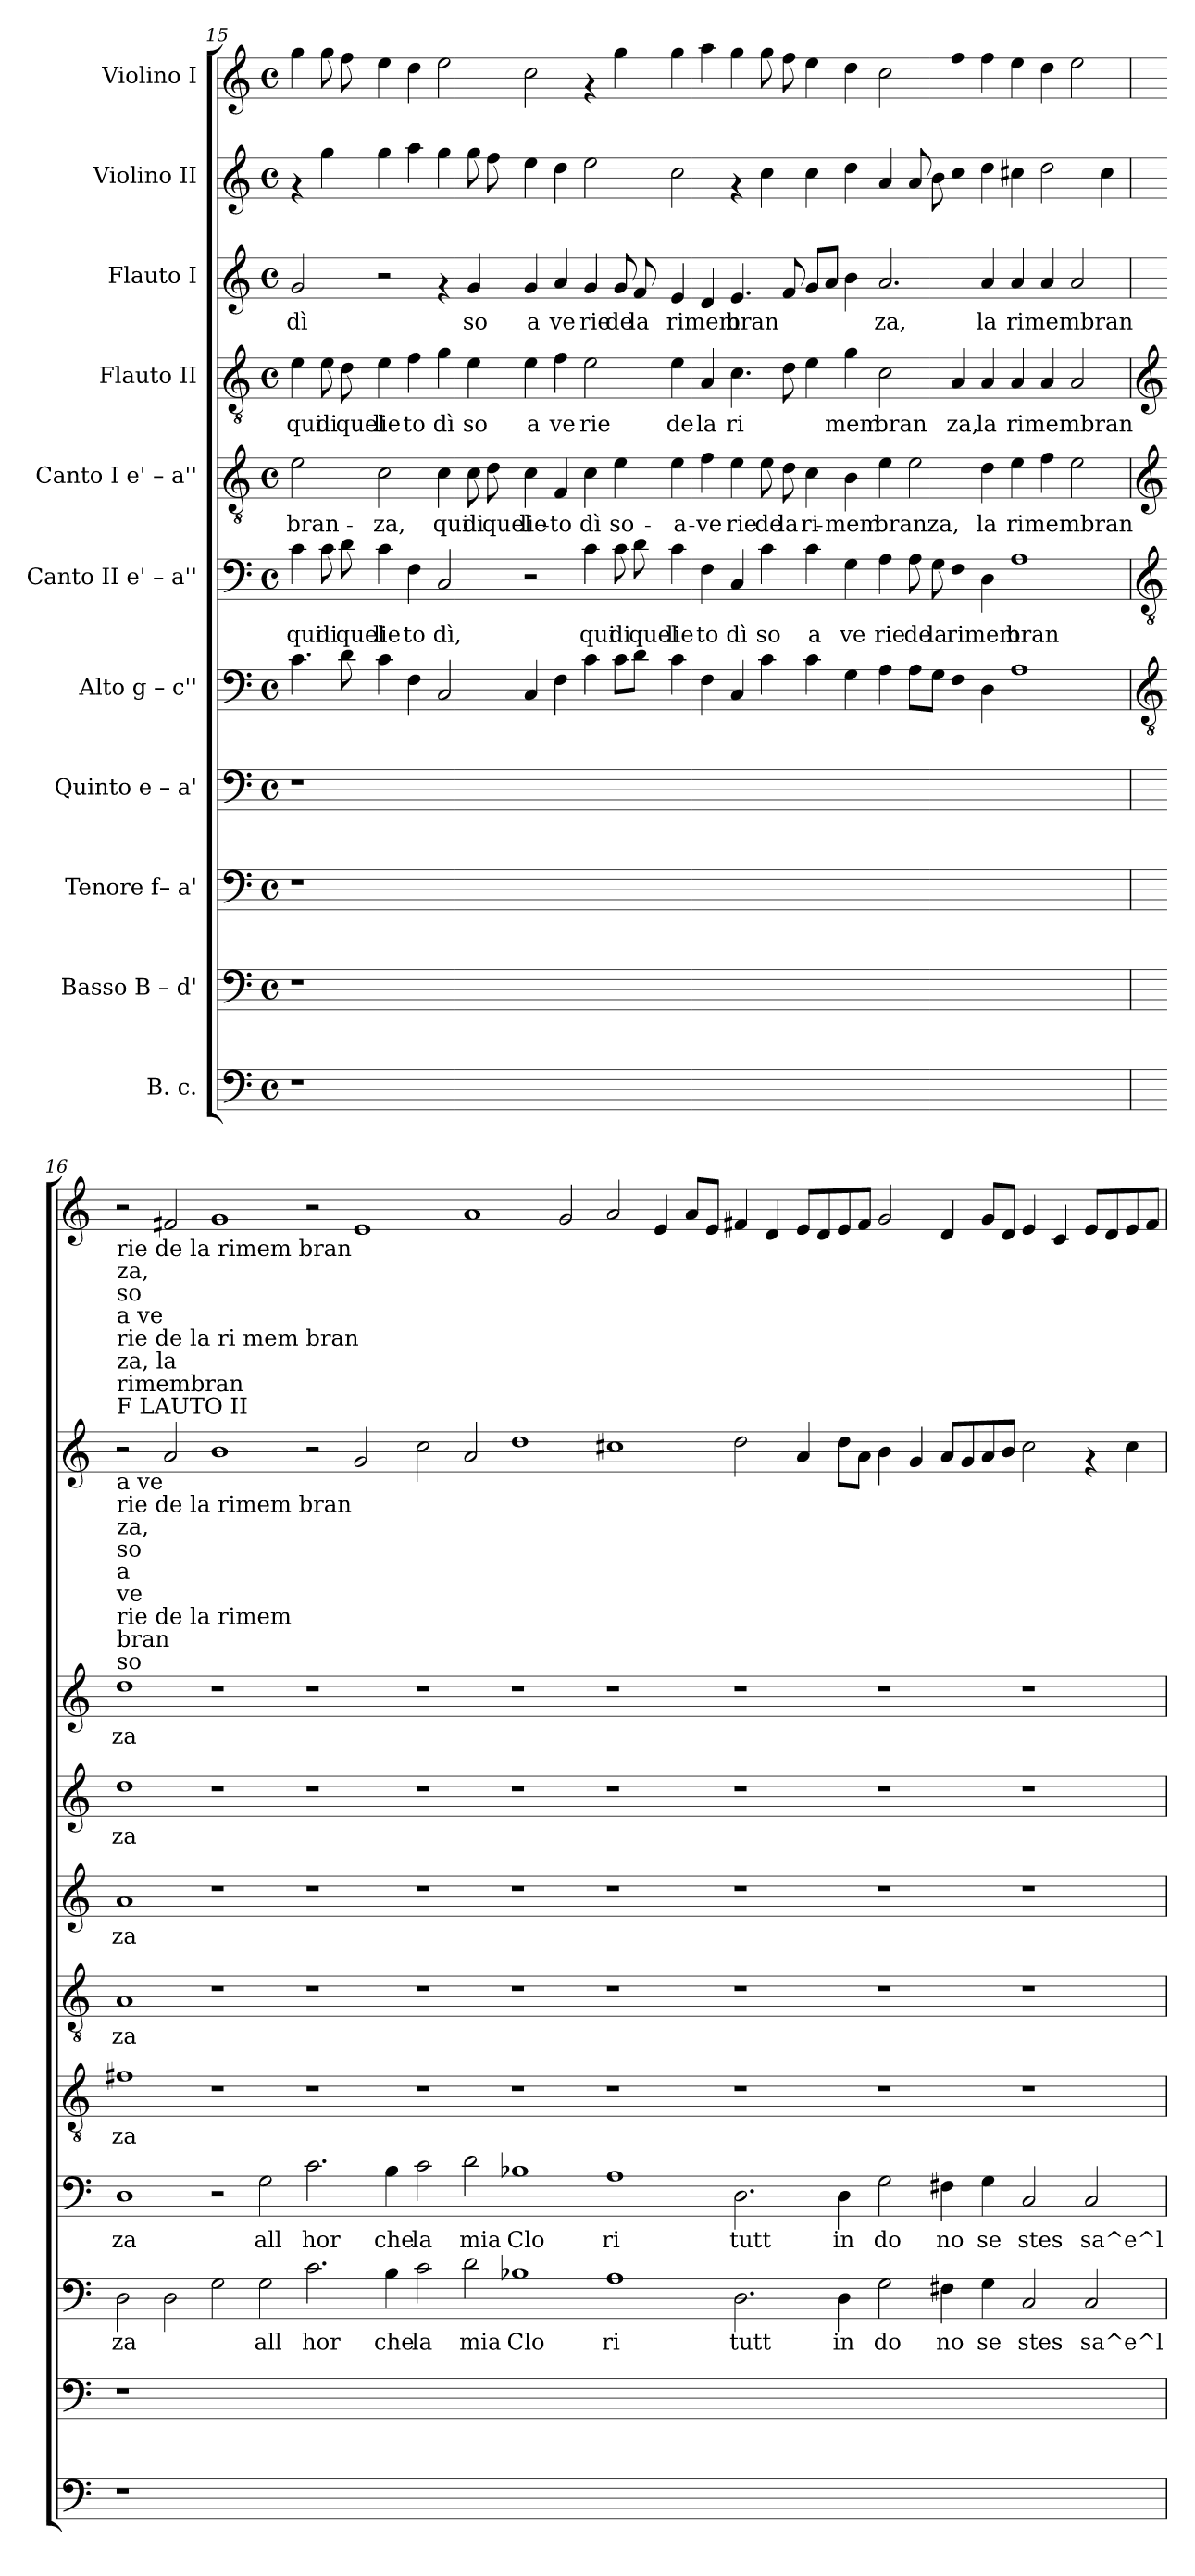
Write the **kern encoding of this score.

**kern	**kern	**kern	**text	**kern	**text	**kern	**text	**kern	**text	**kern	**text	**kern	**text	**kern	**text	**kern	**kern
*part11	*part10	*part9	*part9	*part8	*part8	*part7	*part7	*part6	*part6	*part5	*part5	*part4	*part4	*part3	*part3	*part2	*part1
*staff11	*staff10	*staff9	*staff9	*staff8	*staff8	*staff7	*staff7	*staff6	*staff6	*staff5	*staff5	*staff4	*staff4	*staff3	*staff3	*staff2	*staff1
*I"B. c.	*I"Basso  B – d'	*I"Tenore  f– a'	*	*I"Quinto  e – a'	*	*I"Alto  g – c''	*	*I"Canto II  e' – a''	*	*I"Canto I  e' – a''	*	*I"Flauto II	*	*I"Flauto I	*	*I"Violino II	*I"Violino I
!!LO:PB:g=z
*clefF4	*clefF4	*clefF4	*	*clefF4	*	*clefF4	*	*clefF4	*	*clefGv2	*	*clefGv2	*	*clefG2	*	*clefG2	*clefG2
*k[]	*k[]	*k[]	*	*k[]	*	*k[]	*	*k[]	*	*k[]	*	*k[]	*	*k[]	*	*k[]	*k[]
*C:	*C:	*C:	*	*C:	*	*C:	*	*C:	*	*C:	*	*C:	*	*C:	*	*C:	*C:
*M4/4	*M4/4	*M4/4	*	*M4/4	*	*M4/4	*	*M4/4	*	*M4/4	*	*M4/4	*	*M4/4	*	*M4/4	*M4/4
*met(c)	*met(c)	*met(c)	*	*met(c)	*	*met(c)	*	*met(c)	*	*met(c)	*	*met(c)	*	*met(c)	*	*met(c)	*met(c)
=15	=15	=15	=15	=15	=15	=15	=15	=15	=15	=15	=15	=15	=15	=15	=15	=15	=15
!	!	!	!	!	!	!	!LO:LY:b:rj	!	!LO:LY:b:rj	!	!LO:LY:b:rj	!	!LO:LY:b	!	!LO:LY:b:cj	!	!
1r	1r	1r	.	1r	.	4.c\	.	4c\	qui	2e\	-bran-	4e\	qui	2g/	dì	4rf	4gg\
!	!	!	!	!	!	!	!	!	!LO:LY:b:rj	!	!	!	!LO:LY:b	!	!	!	!
.	.	.	.	.	.	.	.	8c\	di	.	.	8e\	di	.	.	4gg\	8gg\
!	!	!	!	!	!	!	!LO:LY:b:rj	!	!LO:LY:b:rj	!	!	!	!LO:LY:b	!	!	!	!
.	.	.	.	.	.	8d\	.	8d\	quel	.	.	8d\	quel	.	.	.	8ff\
!	!	!	!	!	!	!	!LO:LY:b:rj	!	!LO:LY:b:rj	!	!LO:LY:b:rj	!	!LO:LY:b	!	!	!	!
.	.	.	.	.	.	4c\	.	4c\	lie	2c\	-za,	4e\	lie	2r	.	4gg\	4ee\
!	!	!	!	!	!	!	!LO:LY:b:rj	!	!LO:LY:b:rj	!	!	!	!LO:LY:b	!	!	!	!
.	.	.	.	.	.	4F\	.	4F\	to	.	.	4f\	to	.	.	4aa\	4dd\
!	!	!	!	!	!	!	!LO:LY:b:rj	!	!LO:LY:b:rj	!	!LO:LY:b:rj	!	!LO:LY:b	!	!	!	!
00ryy	00ryy	00ryy	.	00ryy	.	2C/	.	2C/	dì,	4c\	qui	4g\	dì	4rf	.	4gg\	2ee\
!	!	!	!	!	!	!	!	!	!	!	!LO:LY:b:rj	!	!LO:LY:b	!	!LO:LY:b:cj	!	!
.	.	.	.	.	.	.	.	.	.	8c\	di	4e\	so	4g/	so	8gg\	.
!	!	!	!	!	!	!	!	!	!	!	!LO:LY:b:rj	!	!	!	!	!	!
.	.	.	.	.	.	.	.	.	.	8d\	quel	.	.	.	.	8ff\	.
!	!	!	!	!	!	!	!LO:LY:b:rj	!	!	!	!LO:LY:b:rj	!	!LO:LY:b	!	!LO:LY:b:cj	!	!
.	.	.	.	.	.	4C/	.	2r	.	4c\	lie-	4e\	a	4g/	a	4ee\	2cc\
!	!	!	!	!	!	!	!LO:LY:b:rj	!	!	!	!LO:LY:b:rj	!	!LO:LY:b	!	!LO:LY:b:cj	!	!
.	.	.	.	.	.	4F\	.	.	.	4F/	-to	4f\	ve	4a/	ve	4dd\	.
!	!	!	!	!	!	!	!LO:LY:b:rj	!	!LO:LY:b:rj	!	!LO:LY:b:rj	!	!LO:LY:b	!	!LO:LY:b:cj	!	!
.	.	.	.	.	.	4c\	.	4c\	qui	4c\	dì	2e\	rie	4g/	rie	2ee\	4rf
!	!	!	!	!	!	!	!LO:LY:b:rj	!	!LO:LY:b:rj	!	!LO:LY:b:rj	!	!	!	!LO:LY:b:cj	!	!
.	.	.	.	.	.	8c\L	.	8c\	di	4e\	so-	.	.	8g/	de	.	4gg\
!	!	!	!	!	!	!	!LO:LY:b:rj	!	!LO:LY:b:rj	!	!	!	!	!	!LO:LY:b:cj	!	!
.	.	.	.	.	.	8d\J	.	8d\	quel	.	.	.	.	8f/	la	.	.
!	!	!	!	!	!	!	!LO:LY:b:rj	!	!LO:LY:b:rj	!	!LO:LY:b:rj	!	!LO:LY:b	!	!LO:LY:b:cj	!	!
.	.	.	.	.	.	4c\	.	4c\	lie	4e\	-a-	4e\	de	4e/	rimem	2cc\	4gg\
!	!	!	!	!	!	!	!LO:LY:b:rj	!	!LO:LY:b:rj	!	!LO:LY:b:rj	!	!LO:LY:b	!	!LO:LY:b:cj	!	!
.	.	.	.	.	.	4F\	.	4F\	to	4f\	-ve	4A/	la	4d/	.	.	4aa\
!	!	!	!	!	!	!	!LO:LY:b:rj	!	!LO:LY:b:rj	!	!LO:LY:b:rj	!	!LO:LY:b	!	!LO:LY:b:cj	!	!
.	.	.	.	.	.	4C/	.	4C/	dì	4e\	rie-	4.c\	ri	4.e/	bran	4rf	4gg\
!	!	!	!	!	!	!	!LO:LY:b:rj	!	!LO:LY:b:rj	!	!LO:LY:b:rj	!	!	!	!	!	!
.	.	.	.	.	.	4c\	.	4c\	so	8e\	-de	.	.	.	.	4cc\	8gg\
!	!	!	!	!	!	!	!	!	!	!	!LO:LY:b:rj	!	!LO:LY:b	!	!LO:LY:b:cj	!	!
.	.	.	.	.	.	.	.	.	.	8d\	la	8d\	.	8f/	.	.	8ff\
!	!	!	!	!	!	!	!LO:LY:b:rj	!	!LO:LY:b:rj	!	!LO:LY:b:rj	!	!LO:LY:b	!	!LO:LY:b:cj	!	!
.	.	.	.	.	.	4c\	.	4c\	a	4c\	ri-	4e\	.	8g/L	.	4cc\	4ee\
!	!	!	!	!	!	!	!	!	!	!	!	!	!	!	!LO:LY:b:cj	!	!
.	.	.	.	.	.	.	.	.	.	.	.	.	.	8a/J	.	.	.
!	!	!	!	!	!	!	!LO:LY:b:rj	!	!LO:LY:b:rj	!	!LO:LY:b:rj	!	!LO:LY:b	!	!LO:LY:b:cj	!	!
.	.	.	.	.	.	4G\	.	4G\	ve	4B\	-mem-	4g\	mem	4b\	.	4dd\	4dd\
!	!	!	!	!	!	!	!LO:LY:b:rj	!	!LO:LY:b:rj	!	!LO:LY:b:rj	!	!LO:LY:b	!	!LO:LY:b:cj	!	!
.	.	.	.	.	.	4A\	.	4A\	rie	4e\	-branza,	2c\	bran	2.a/	za,	4a/	2cc\
!	!	!	!	!	!	!	!LO:LY:b:rj	!	!LO:LY:b:rj	!	!LO:LY:b:rj	!	!	!	!	!	!
.	.	.	.	.	.	8A\L	.	8A\	de	2e\	.	.	.	.	.	8a/	.
!	!	!	!	!	!	!	!LO:LY:b:rj	!	!LO:LY:b:rj	!	!	!	!	!	!	!	!
.	.	.	.	.	.	8G\J	.	8G\	la	.	.	.	.	.	.	8b\	.
!	!	!	!	!	!	!	!LO:LY:b:rj	!	!LO:LY:b:rj	!	!	!	!LO:LY:b	!	!	!	!
.	.	.	.	.	.	4F\	.	4F\	rimem	.	.	4A/	za,	.	.	4cc\	4ff\
!	!	!	!	!	!	!	!LO:LY:b:rj	!	!LO:LY:b:rj	!	!LO:LY:b:rj	!	!LO:LY:b	!	!LO:LY:b:cj	!	!
.	.	.	.	.	.	4D\	.	4D\	.	4d\	la	4A/	la	4a/	la	4dd\	4ff\
!	!	!	!	!	!	!	!LO:LY:b:rj	!	!LO:LY:b:rj	!	!LO:LY:b:rj	!	!LO:LY:b	!	!LO:LY:b:cj	!	!
1ryy	1ryy	1ryy	.	1ryy	.	1A	.	1A	bran	4e\	rimembran-	4A/	rimembran	4a/	rimembran	4cc#X\	4ee\
!	!	!	!	!	!	!	!	!	!	!	!LO:LY:b:rj	!	!LO:LY:b	!	!LO:LY:b:cj	!	!
.	.	.	.	.	.	.	.	.	.	4f\	--	4A/	.	4a/	.	2dd\	4dd\
!	!	!	!	!	!	!	!	!	!	!	!LO:LY:b:rj	!	!LO:LY:b	!	!LO:LY:b:cj	!	!
.	.	.	.	.	.	.	.	.	.	2e\	--	2A/	.	2a/	.	.	2ee\
.	.	.	.	.	.	.	.	.	.	.	.	.	.	.	.	4cc#\	.
!!LO:PB:g=z
=16	=16	=16	=16	=16	=16	=16	=16	=16	=16	=16	=16	=16	=16	=16	=16	=16	=16
*	*	*	*	*	*	*clefGv2	*	*clefGv2	*	*clefG2	*	*clefG2	*	*	*	*	*
!	!	!	!	!	!	!	!	!	!	!	!	!	!	!	!	!	!LO:TX:b:t=rie de la rimem bran
!	!	!	!	!	!	!	!	!	!	!	!	!	!	!	!	!	!LO:TX:b:t=za,
!	!	!	!	!	!	!	!	!	!	!	!	!	!	!	!	!	!LO:TX:b:t=so
!	!	!	!	!	!	!	!	!	!	!	!	!	!	!	!	!	!LO:TX:b:t=a ve
!	!	!	!	!	!	!	!	!	!	!	!	!	!	!	!	!	!LO:TX:b:t=rie de la ri mem bran
!	!	!	!	!	!	!	!	!	!	!	!	!	!	!	!	!	!LO:TX:b:t=za, la
!	!	!	!	!	!	!	!	!	!	!	!	!	!	!	!	!	!LO:TX:b:t=rimembran
!	!	!	!	!	!	!	!	!	!	!	!	!	!	!	!	!LO:TX:a:t=F LAUTO II	!
!	!	!	!	!	!	!	!	!	!	!	!	!	!	!	!	!LO:TX:b:t=a ve	!
!	!	!	!	!	!	!	!	!	!	!	!	!	!	!	!	!LO:TX:b:t=rie de la rimem bran	!
!	!	!	!	!	!	!	!	!	!	!	!	!	!	!	!	!LO:TX:b:t=za,	!
!	!	!	!	!	!	!	!	!	!	!	!	!	!	!	!	!LO:TX:b:t=so	!
!	!	!	!	!	!	!	!	!	!	!	!	!	!	!	!	!LO:TX:b:t=a	!
!	!	!	!	!	!	!	!	!	!	!	!	!	!	!	!	!LO:TX:b:t=ve	!
!	!	!	!	!	!	!	!	!	!	!	!	!	!	!	!	!LO:TX:b:t=rie de la rimem	!
!	!	!	!	!	!	!	!	!	!	!	!	!	!	!	!	!LO:TX:b:t=bran	!
!	!	!	!	!	!	!	!	!	!	!	!	!	!	!	!	!LO:TX:b:t=so	!
!	!	!	!LO:LY:a:rj	!	!LO:LY:b:rj	!	!LO:LY:b:rj	!	!LO:LY:b:rj	!	!LO:LY:b:rj	!	!LO:LY:b	!	!LO:LY:b:cj	!	!
1r	1r	2D\	za	1D	za	1f#X	za	1A	za	1a	-za	1dd	za	1dd	za	2r	2r
!	!	!	!LO:LY:a:rj	!	!	!	!	!	!	!	!	!	!	!	!	!	!
.	.	2D\	.	.	.	.	.	.	.	.	.	.	.	.	.	2a/	2f#X/
!	!	!	!LO:LY:a:rj	!	!	!	!	!	!	!	!	!	!	!	!	!	!
000ryy	000ryy	2G\	.	2r	.	1r	.	1r	.	1r	.	1r	.	1r	.	1b	1g
!	!	!	!LO:LY:a:rj	!	!LO:LY:b:rj	!	!	!	!	!	!	!	!	!	!	!	!
.	.	2G\	all	2G\	all	.	.	.	.	.	.	.	.	.	.	.	.
!	!	!	!LO:LY:a:rj	!	!LO:LY:b:rj	!	!	!	!	!	!	!	!	!	!	!	!
.	.	2.c\	hor	2.c\	hor	1r	.	1r	.	1r	.	1r	.	1r	.	2r	2r
.	.	.	.	.	.	.	.	.	.	.	.	.	.	.	.	2g/	1e
!	!	!	!LO:LY:a:rj	!	!LO:LY:b:rj	!	!	!	!	!	!	!	!	!	!	!	!
.	.	4B\	che	4B\	che	.	.	.	.	.	.	.	.	.	.	.	.
!	!	!	!LO:LY:a:rj	!	!LO:LY:b:rj	!	!	!	!	!	!	!	!	!	!	!	!
.	.	2c\	la	2c\	la	1r	.	1r	.	1r	.	1r	.	1r	.	2cc\	.
!	!	!	!LO:LY:a:rj	!	!LO:LY:b:rj	!	!	!	!	!	!	!	!	!	!	!	!
.	.	2d\	mia	2d\	mia	.	.	.	.	.	.	.	.	.	.	2a/	1a
!	!	!	!LO:LY:a:rj	!	!LO:LY:b:rj	!	!	!	!	!	!	!	!	!	!	!	!
.	.	1B-X	Clo	1B-X	Clo	1r	.	1r	.	1r	.	1r	.	1r	.	1dd	.
.	.	.	.	.	.	.	.	.	.	.	.	.	.	.	.	.	2g/
!	!	!	!LO:LY:a:rj	!	!LO:LY:b:rj	!	!	!	!	!	!	!	!	!	!	!	!
.	.	1A	ri	1A	ri	1r	.	1r	.	1r	.	1r	.	1r	.	1cc#X	2a/
.	.	.	.	.	.	.	.	.	.	.	.	.	.	.	.	.	4e/
.	.	.	.	.	.	.	.	.	.	.	.	.	.	.	.	.	8a/L
.	.	.	.	.	.	.	.	.	.	.	.	.	.	.	.	.	8e/J
!	!	!	!LO:LY:a:rj	!	!LO:LY:b:rj	!	!	!	!	!	!	!	!	!	!	!	!
.	.	2.D\	tutt	2.D\	tutt	1r	.	1r	.	1r	.	1r	.	1r	.	2dd\	4f#X/
.	.	.	.	.	.	.	.	.	.	.	.	.	.	.	.	.	4d/
.	.	.	.	.	.	.	.	.	.	.	.	.	.	.	.	4a/	8e/L
.	.	.	.	.	.	.	.	.	.	.	.	.	.	.	.	.	8d/
!	!	!	!LO:LY:a:rj	!	!LO:LY:b:rj	!	!	!	!	!	!	!	!	!	!	!	!
.	.	4D\	in	4D\	in	.	.	.	.	.	.	.	.	.	.	8dd\L	8e/
.	.	.	.	.	.	.	.	.	.	.	.	.	.	.	.	8a\J	8f#/J
!	!	!	!LO:LY:a:rj	!	!LO:LY:b:rj	!	!	!	!	!	!	!	!	!	!	!	!
.	.	2G\	do	2G\	do	1r	.	1r	.	1r	.	1r	.	1r	.	4b\	2g/
.	.	.	.	.	.	.	.	.	.	.	.	.	.	.	.	4g/	.
!	!	!	!LO:LY:a:rj	!	!LO:LY:b:rj	!	!	!	!	!	!	!	!	!	!	!	!
.	.	4F#X\	no	4F#X\	no	.	.	.	.	.	.	.	.	.	.	8a/L	4d/
.	.	.	.	.	.	.	.	.	.	.	.	.	.	.	.	8g/	.
!	!	!	!LO:LY:a:rj	!	!LO:LY:b:rj	!	!	!	!	!	!	!	!	!	!	!	!
.	.	4G\	se	4G\	se	.	.	.	.	.	.	.	.	.	.	8a/	8g/L
.	.	.	.	.	.	.	.	.	.	.	.	.	.	.	.	8b/J	8d/J
!	!	!	!LO:LY:a:rj	!	!LO:LY:b:rj	!	!	!	!	!	!	!	!	!	!	!	!
.	.	2C/	stes	2C/	stes	1r	.	1r	.	1r	.	1r	.	1r	.	2cc#\	4e/
.	.	.	.	.	.	.	.	.	.	.	.	.	.	.	.	.	4c/
!	!	!	!LO:LY:a:rj	!	!LO:LY:b:rj	!	!	!	!	!	!	!	!	!	!	!	!
.	.	2C/	sa^e^l	2C/	sa^e^l	.	.	.	.	.	.	.	.	.	.	4rf	8e/L
.	.	.	.	.	.	.	.	.	.	.	.	.	.	.	.	.	8d/
.	.	.	.	.	.	.	.	.	.	.	.	.	.	.	.	4cc#\	8e/
.	.	.	.	.	.	.	.	.	.	.	.	.	.	.	.	.	8f#/J
=	=	=	=	=	=	=	=	=	=	=	=	=	=	=	=	=	=
*-	*-	*-	*-	*-	*-	*-	*-	*-	*-	*-	*-	*-	*-	*-	*-	*-	*-
